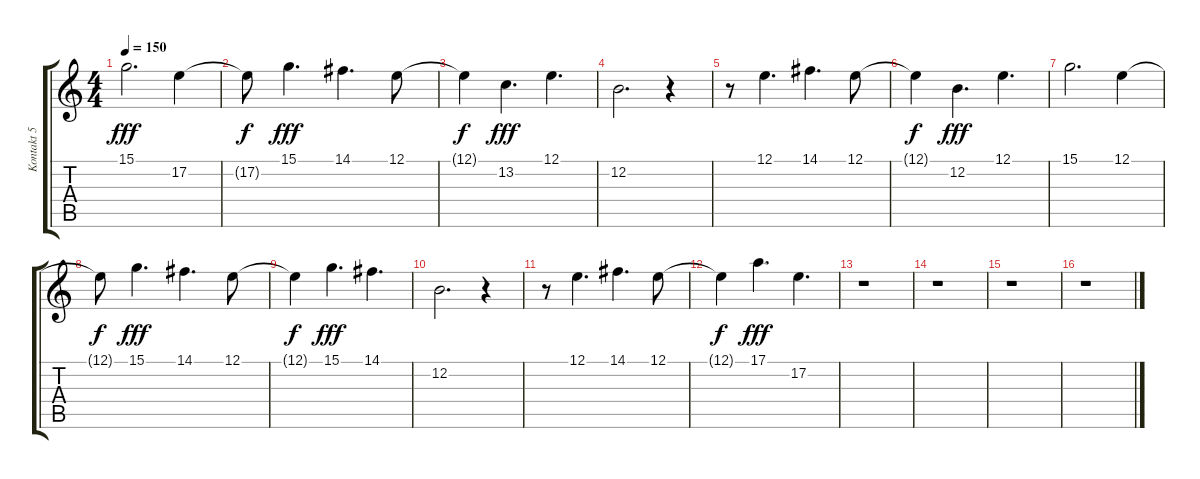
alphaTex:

\track ("Kontakt 5 #2 (MIDI)" "Kontakt 5 ") {instrument acousticgrandpiano}
\staff {score tabs}
\tuning (E4 B3 G3 D3 A2 E2) {hide}
\ts (4 4)
\tempo 150
\clef g2
\ks c
15.1.2{d dy fff} 17.2.4 |
17.2{t}.8{dy f} 15.1.4{d dy fff} 14.1.4{d} 12.1.8 |
12.1{t}.4{dy f} 13.2.4{d dy fff} 12.1.4{d} |
12.2.2{d} r.4 |
r.8 12.1.4{d} 14.1.4{d} 12.1.8 |
12.1{t}.4{dy f} 12.2.4{d dy fff} 12.1.4{d} |
15.1.2{d} 12.1.4 |
12.1{t}.8{dy f} 15.1.4{d dy fff} 14.1.4{d} 12.1.8 |
12.1{t}.4{dy f} 15.1.4{d dy fff} 14.1.4{d} |
12.2.2{d} r.4 |
r.8 12.1.4{d} 14.1.4{d} 12.1.8 |
12.1{t}.4{dy f} 17.1.4{d dy fff} 17.2.4{d} |
r.1 |
r.1 |
r.1 |
r.1
